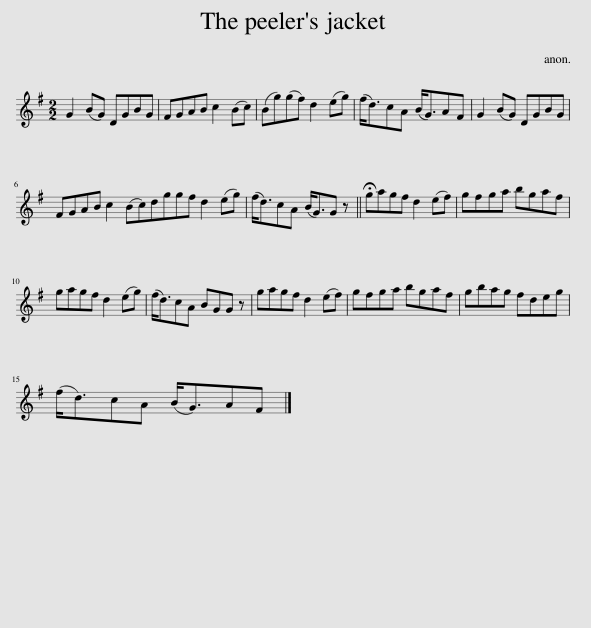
X:1
L:1/8
M:2/2
I:linebreak $
K:G
V:1 treble
V:1
 G2 (BG) DGBG | FGAB c2 (Bc) | (Bg)(gf) d2 (eg) | (f<d)cA (B<G)AF | G2 (BG) DGBG |$ %5
 FGAB c2 (Bc)dggf d2 (eg) | (f<d)cA (B<G)G z || !fermata!gagf d2 (ef) | gfga bgaf |$ gagf d2 (eg) | %10
 (f<d)cA BGG z | gagf d2 (ef) | gfga bgaf | gbag fdeg |$ (f<d)cA (B<G)AF |] %15
